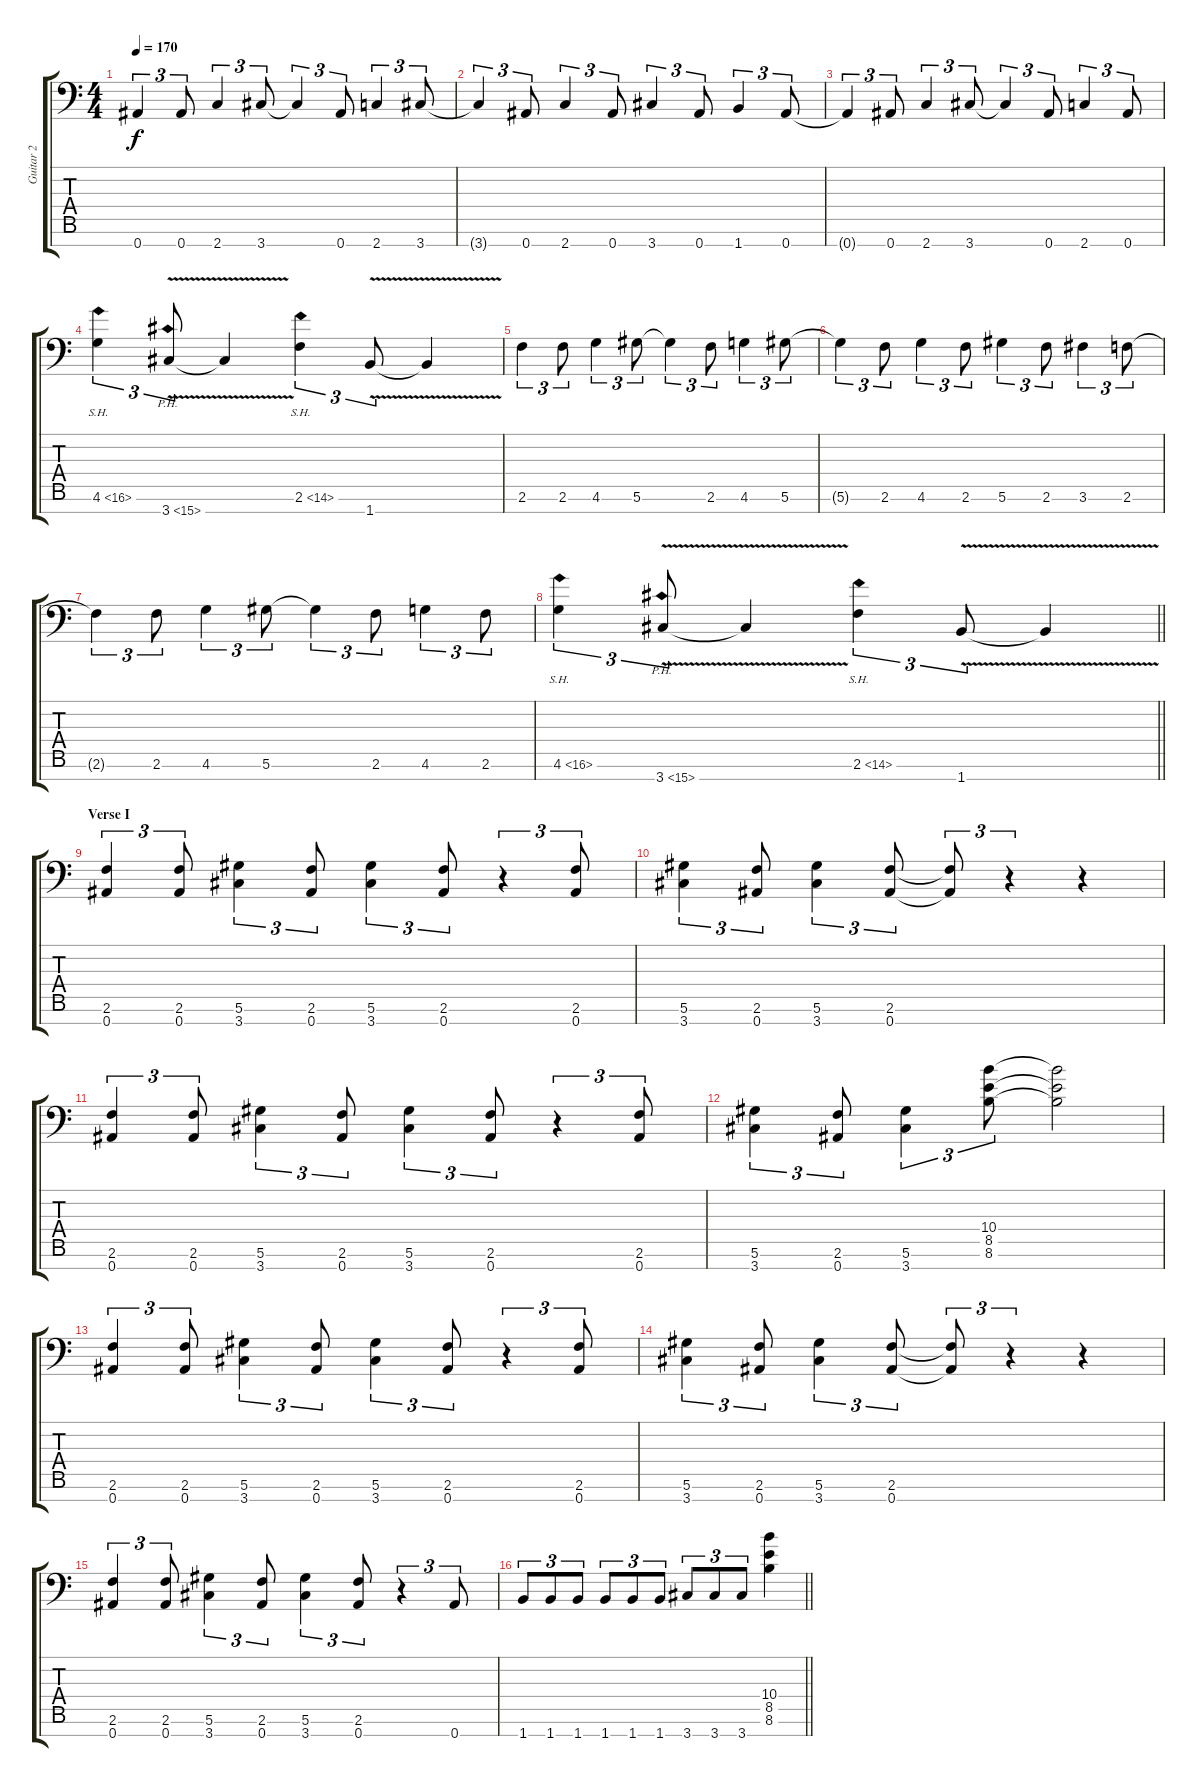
\track ("Guitar 2" "Guitar 2") {instrument overdrivenguitar}
\staff {score tabs}
\tuning (Eb4 Bb3 Gb3 Db3 Ab2 Eb2 Bb1) {hide}
\ts (4 4)
\tempo 170
\clef f4
\ks c
0.7.4{tu (3 2) dy f} 0.7.8{tu (3 2)} 2.7.4{tu (3 2)} 3.7.8{tu (3 2)} 3.7{t}.4{tu (3 2)} 0.7.8{tu (3 2)} 2.7.4{tu (3 2)} 3.7.8{tu (3 2)} |
3.7{t}.4{tu (3 2)} 0.7.8{tu (3 2)} 2.7.4{tu (3 2)} 0.7.8{tu (3 2)} 3.7.4{tu (3 2)} 0.7.8{tu (3 2)} 1.7.4{tu (3 2)} 0.7.8{tu (3 2)} |
0.7{t}.4{tu (3 2)} 0.7.8{tu (3 2)} 2.7.4{tu (3 2)} 3.7.8{tu (3 2)} 3.7{t}.4{tu (3 2)} 0.7.8{tu (3 2)} 2.7.4{tu (3 2)} 0.7.8{tu (3 2)} |
4.6{sh 12}.4{tu (3 2) instrument guitarharmonics} 3.7{ph 12 v}.8{tu (3 2)} 3.7{t}.4 2.6{sh 12}.4{tu (3 2)} 1.7{v}.8{tu (3 2) instrument overdrivenguitar} 1.7{t}.4 |
2.6.4{tu (3 2)} 2.6.8{tu (3 2)} 4.6.4{tu (3 2)} 5.6.8{tu (3 2)} 5.6{t}.4{tu (3 2)} 2.6.8{tu (3 2)} 4.6.4{tu (3 2)} 5.6.8{tu (3 2)} |
5.6{t}.4{tu (3 2)} 2.6.8{tu (3 2)} 4.6.4{tu (3 2)} 2.6.8{tu (3 2)} 5.6.4{tu (3 2)} 2.6.8{tu (3 2)} 3.6.4{tu (3 2)} 2.6.8{tu (3 2)} |
2.6{t}.4{tu (3 2)} 2.6.8{tu (3 2)} 4.6.4{tu (3 2)} 5.6.8{tu (3 2)} 5.6{t}.4{tu (3 2)} 2.6.8{tu (3 2)} 4.6.4{tu (3 2)} 2.6.8{tu (3 2)} |
\barLineRight lightlight
4.6{sh 12}.4{tu (3 2) instrument guitarharmonics} 3.7{ph 12 v}.8{tu (3 2)} 3.7{t}.4 2.6{sh 12}.4{tu (3 2)} 1.7{v}.8{tu (3 2) instrument overdrivenguitar} 1.7{t}.4 |
\section ("" "Verse I")
(2.6 0.7).4{tu (3 2)} (2.6 0.7).8{tu (3 2)} (5.6 3.7).4{tu (3 2)} (2.6 0.7).8{tu (3 2)} (5.6 3.7).4{tu (3 2)} (2.6 0.7).8{tu (3 2)} r.4{tu (3 2)} (2.6 0.7).8{tu (3 2)} |
(5.6 3.7).4{tu (3 2)} (2.6 0.7).8{tu (3 2)} (5.6 3.7).4{tu (3 2)} (2.6 0.7).8{tu (3 2)} (2.6{t} 0.7{t}).8{tu (3 2)} r.4{tu (3 2)} r.4 |
(2.6 0.7).4{tu (3 2)} (2.6 0.7).8{tu (3 2)} (5.6 3.7).4{tu (3 2)} (2.6 0.7).8{tu (3 2)} (5.6 3.7).4{tu (3 2)} (2.6 0.7).8{tu (3 2)} r.4{tu (3 2)} (2.6 0.7).8{tu (3 2)} |
(5.6 3.7).4{tu (3 2)} (2.6 0.7).8{tu (3 2)} (5.6 3.7).4{tu (3 2)} (10.4 8.5 8.6).8{tu (3 2)} (10.4{t} 8.5{t} 8.6{t}).2 |
(2.6 0.7).4{tu (3 2)} (2.6 0.7).8{tu (3 2)} (5.6 3.7).4{tu (3 2)} (2.6 0.7).8{tu (3 2)} (5.6 3.7).4{tu (3 2)} (2.6 0.7).8{tu (3 2)} r.4{tu (3 2)} (2.6 0.7).8{tu (3 2)} |
(5.6 3.7).4{tu (3 2)} (2.6 0.7).8{tu (3 2)} (5.6 3.7).4{tu (3 2)} (2.6 0.7).8{tu (3 2)} (2.6{t} 0.7{t}).8{tu (3 2)} r.4{tu (3 2)} r.4 |
(2.6 0.7).4{tu (3 2)} (2.6 0.7).8{tu (3 2)} (5.6 3.7).4{tu (3 2)} (2.6 0.7).8{tu (3 2)} (5.6 3.7).4{tu (3 2)} (2.6 0.7).8{tu (3 2)} r.4{tu (3 2)} 0.7.8{tu (3 2)} |
\barLineRight lightlight
1.7.8{tu (3 2)} 1.7.8{tu (3 2)} 1.7.8{tu (3 2)} 1.7.8{tu (3 2)} 1.7.8{tu (3 2)} 1.7.8{tu (3 2)} 3.7.8{tu (3 2)} 3.7.8{tu (3 2)} 3.7.8{tu (3 2)} (10.4 8.5 8.6).4
